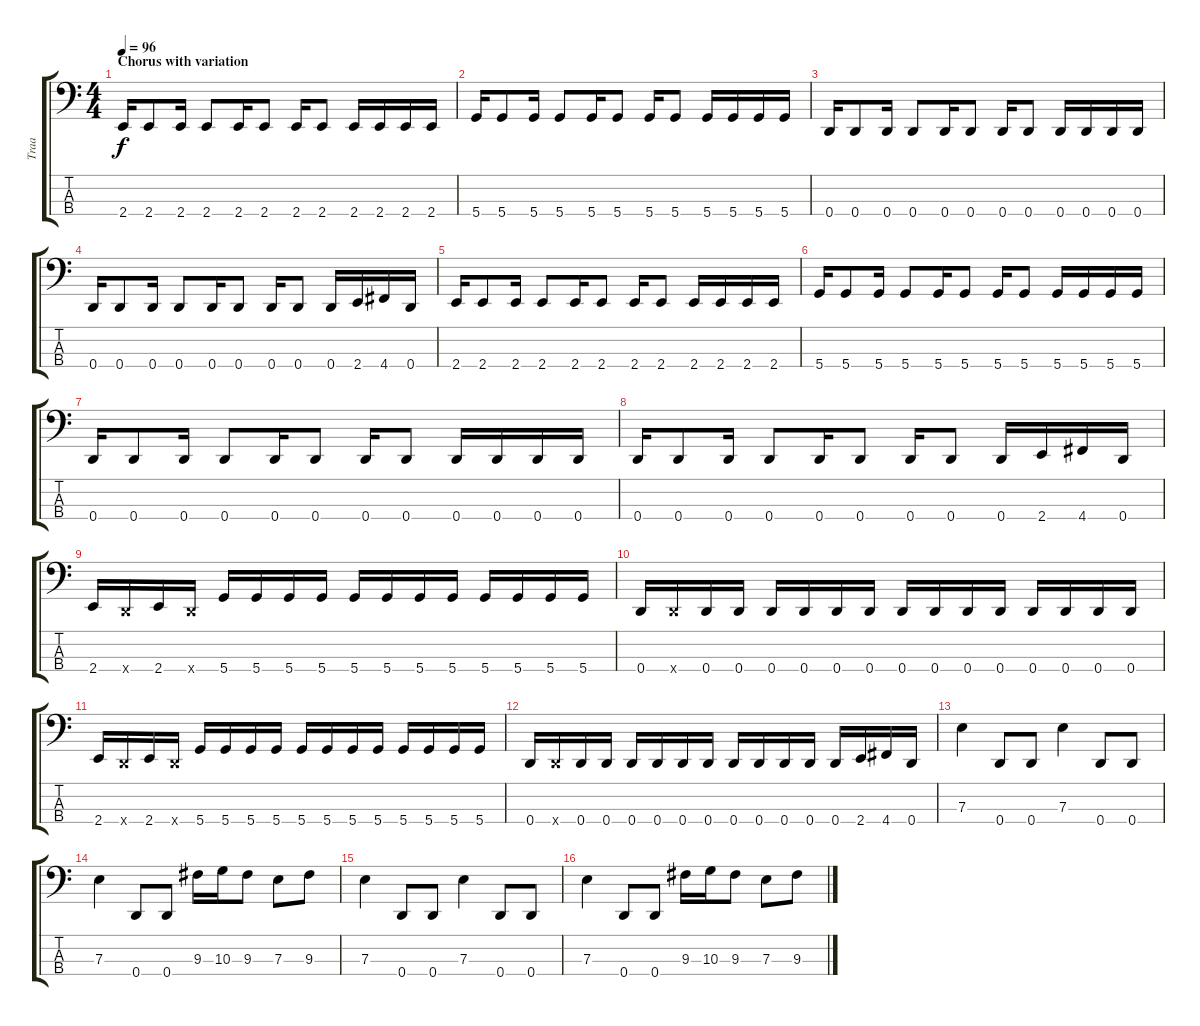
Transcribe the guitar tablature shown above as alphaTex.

\track ("Traa" "Traa") {instrument electricbassfinger}
\staff {score tabs}
\tuning (G2 D2 A1 D1) {hide}
\ts (4 4)
\section ("" "Chorus with variation")
\tempo 96
\clef f4
\ks c
2.4.16{dy f} 2.4.8 2.4.16 2.4.8 2.4.16 2.4.8 2.4.16 2.4.8 2.4.16 2.4.16 2.4.16 2.4.16 |
5.4.16 5.4.8 5.4.16 5.4.8 5.4.16 5.4.8 5.4.16 5.4.8 5.4.16 5.4.16 5.4.16 5.4.16 |
0.4.16 0.4.8 0.4.16 0.4.8 0.4.16 0.4.8 0.4.16 0.4.8 0.4.16 0.4.16 0.4.16 0.4.16 |
0.4.16 0.4.8 0.4.16 0.4.8 0.4.16 0.4.8 0.4.16 0.4.8 0.4.16 2.4.16 4.4.16 0.4.16 |
2.4.16 2.4.8 2.4.16 2.4.8 2.4.16 2.4.8 2.4.16 2.4.8 2.4.16 2.4.16 2.4.16 2.4.16 |
5.4.16 5.4.8 5.4.16 5.4.8 5.4.16 5.4.8 5.4.16 5.4.8 5.4.16 5.4.16 5.4.16 5.4.16 |
0.4.16 0.4.8 0.4.16 0.4.8 0.4.16 0.4.8 0.4.16 0.4.8 0.4.16 0.4.16 0.4.16 0.4.16 |
0.4.16 0.4.8 0.4.16 0.4.8 0.4.16 0.4.8 0.4.16 0.4.8 0.4.16 2.4.16 4.4.16 0.4.16 |
2.4.16 0.4{x}.16 2.4.16 0.4{x}.16 5.4.16 5.4.16 5.4.16 5.4.16 5.4.16 5.4.16 5.4.16 5.4.16 5.4.16 5.4.16 5.4.16 5.4.16 |
0.4.16 0.4{x}.16 0.4.16 0.4.16 0.4.16 0.4.16 0.4.16 0.4.16 0.4.16 0.4.16 0.4.16 0.4.16 0.4.16 0.4.16 0.4.16 0.4.16 |
2.4.16 0.4{x}.16 2.4.16 0.4{x}.16 5.4.16 5.4.16 5.4.16 5.4.16 5.4.16 5.4.16 5.4.16 5.4.16 5.4.16 5.4.16 5.4.16 5.4.16 |
0.4.16 0.4{x}.16 0.4.16 0.4.16 0.4.16 0.4.16 0.4.16 0.4.16 0.4.16 0.4.16 0.4.16 0.4.16 0.4.16 2.4.16 4.4.16 0.4.16 |
7.3.4 0.4.8 0.4.8 7.3.4 0.4.8 0.4.8 |
7.3.4 0.4.8 0.4.8 9.3.16 10.3.16 9.3.8 7.3.8 9.3.8 |
7.3.4 0.4.8 0.4.8 7.3.4 0.4.8 0.4.8 |
7.3.4 0.4.8 0.4.8 9.3.16 10.3.16 9.3.8 7.3.8 9.3.8
